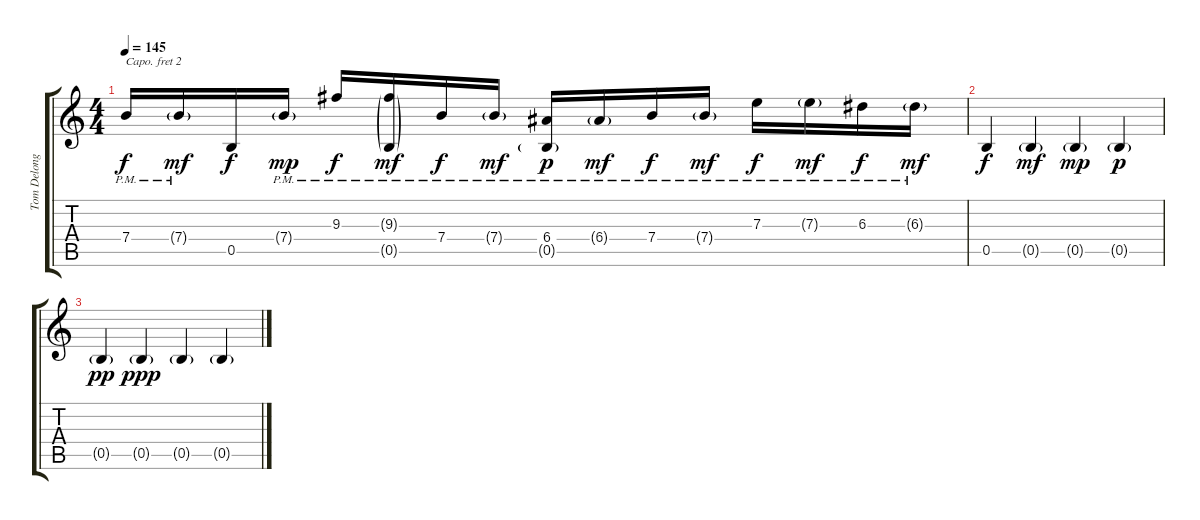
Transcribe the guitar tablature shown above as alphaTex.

\track ("Tom Delonge (Lead Guitar)" "Tom Delong") {instrument electricguitarclean}
\staff {score tabs}
\capo 2
\tuning (E4 B3 G3 D3 A2 E2) {hide}
\ts (4 4)
\tempo 145
\clef g2
\ks c
7.4{pm}.16{dy f} 7.4{g pm}.16{dy mf} 0.5.16{dy f} 7.4{g pm}.16{dy mp} 9.3{pm}.16{dy f} (9.3{g pm} 0.5{g}).16{dy mf} 7.4{pm}.16{dy f} 7.4{g pm}.16{dy mf} (6.4{pm} 0.5{g}).16{dy p} 6.4{g pm}.16{dy mf} 7.4{pm}.16{dy f} 7.4{g pm}.16{dy mf} 7.3{pm}.16{dy f} 7.3{g pm}.16{dy mf} 6.3{pm}.16{dy f} 6.3{g pm}.16{dy mf} |
0.5.4{dy f volume 16 instrument electricguitarclean} 0.5{g}.4{dy mf} 0.5{g}.4{dy mp} 0.5{g}.4{dy p} |
0.5{g}.4{dy pp} 0.5{g}.4{dy ppp} 0.5{g}.4 0.5{g}.4
